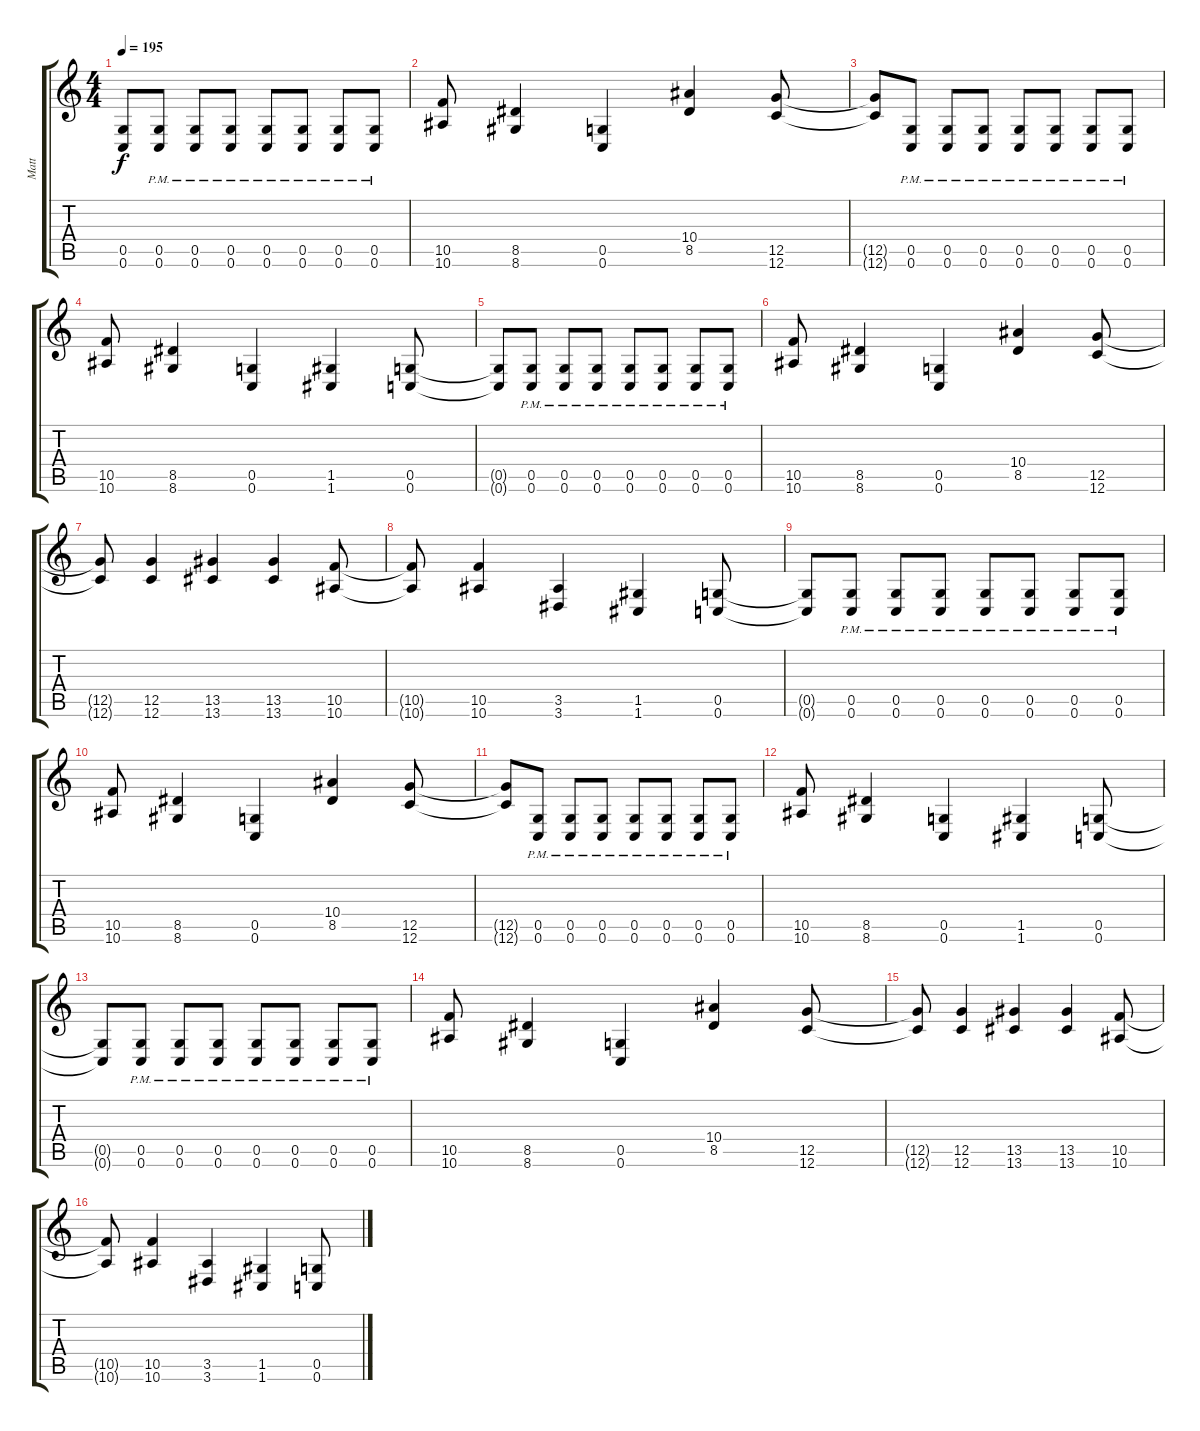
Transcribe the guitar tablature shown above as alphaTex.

\track ("Matt" "Matt") {instrument overdrivenguitar}
\staff {score tabs}
\tuning (D4 A3 F3 C3 G2 C2) {hide}
\ts (4 4)
\tempo 195
\clef g2
\ks c
(0.5 0.6).8{dy f} (0.5{pm} 0.6{pm}).8 (0.5{pm} 0.6{pm}).8 (0.5{pm} 0.6{pm}).8 (0.5{pm} 0.6{pm}).8 (0.5{pm} 0.6{pm}).8 (0.5{pm} 0.6{pm}).8 (0.5{pm} 0.6{pm}).8 |
(10.5 10.6).8 (8.5 8.6).4 (0.5 0.6).4 (10.4 8.5).4 (12.5 12.6).8 |
(12.5{t} 12.6{t}).8 (0.5{pm} 0.6{pm}).8 (0.5{pm} 0.6{pm}).8 (0.5{pm} 0.6{pm}).8 (0.5{pm} 0.6{pm}).8 (0.5{pm} 0.6{pm}).8 (0.5{pm} 0.6{pm}).8 (0.5{pm} 0.6{pm}).8 |
(10.5 10.6).8 (8.5 8.6).4 (0.5 0.6).4 (1.5 1.6).4 (0.5 0.6).8 |
(0.5{t} 0.6{t}).8 (0.5{pm} 0.6{pm}).8 (0.5{pm} 0.6{pm}).8 (0.5{pm} 0.6{pm}).8 (0.5{pm} 0.6{pm}).8 (0.5{pm} 0.6{pm}).8 (0.5{pm} 0.6{pm}).8 (0.5{pm} 0.6{pm}).8 |
(10.5 10.6).8 (8.5 8.6).4 (0.5 0.6).4 (10.4 8.5).4 (12.5 12.6).8 |
(12.5{t} 12.6{t}).8 (12.5 12.6).4 (13.5 13.6).4 (13.5 13.6).4 (10.5 10.6).8 |
(10.5{t} 10.6{t}).8 (10.5 10.6).4 (3.5 3.6).4 (1.5 1.6).4 (0.5 0.6).8 |
(0.5{t} 0.6{t}).8 (0.5{pm} 0.6{pm}).8 (0.5{pm} 0.6{pm}).8 (0.5{pm} 0.6{pm}).8 (0.5{pm} 0.6{pm}).8 (0.5{pm} 0.6{pm}).8 (0.5{pm} 0.6{pm}).8 (0.5{pm} 0.6{pm}).8 |
(10.5 10.6).8 (8.5 8.6).4 (0.5 0.6).4 (10.4 8.5).4 (12.5 12.6).8 |
(12.5{t} 12.6{t}).8 (0.5{pm} 0.6{pm}).8 (0.5{pm} 0.6{pm}).8 (0.5{pm} 0.6{pm}).8 (0.5{pm} 0.6{pm}).8 (0.5{pm} 0.6{pm}).8 (0.5{pm} 0.6{pm}).8 (0.5{pm} 0.6{pm}).8 |
(10.5 10.6).8 (8.5 8.6).4 (0.5 0.6).4 (1.5 1.6).4 (0.5 0.6).8 |
(0.5{t} 0.6{t}).8 (0.5{pm} 0.6{pm}).8 (0.5{pm} 0.6{pm}).8 (0.5{pm} 0.6{pm}).8 (0.5{pm} 0.6{pm}).8 (0.5{pm} 0.6{pm}).8 (0.5{pm} 0.6{pm}).8 (0.5{pm} 0.6{pm}).8 |
(10.5 10.6).8 (8.5 8.6).4 (0.5 0.6).4 (10.4 8.5).4 (12.5 12.6).8 |
(12.5{t} 12.6{t}).8 (12.5 12.6).4 (13.5 13.6).4 (13.5 13.6).4 (10.5 10.6).8 |
(10.5{t} 10.6{t}).8 (10.5 10.6).4 (3.5 3.6).4 (1.5 1.6).4 (0.5 0.6).8
